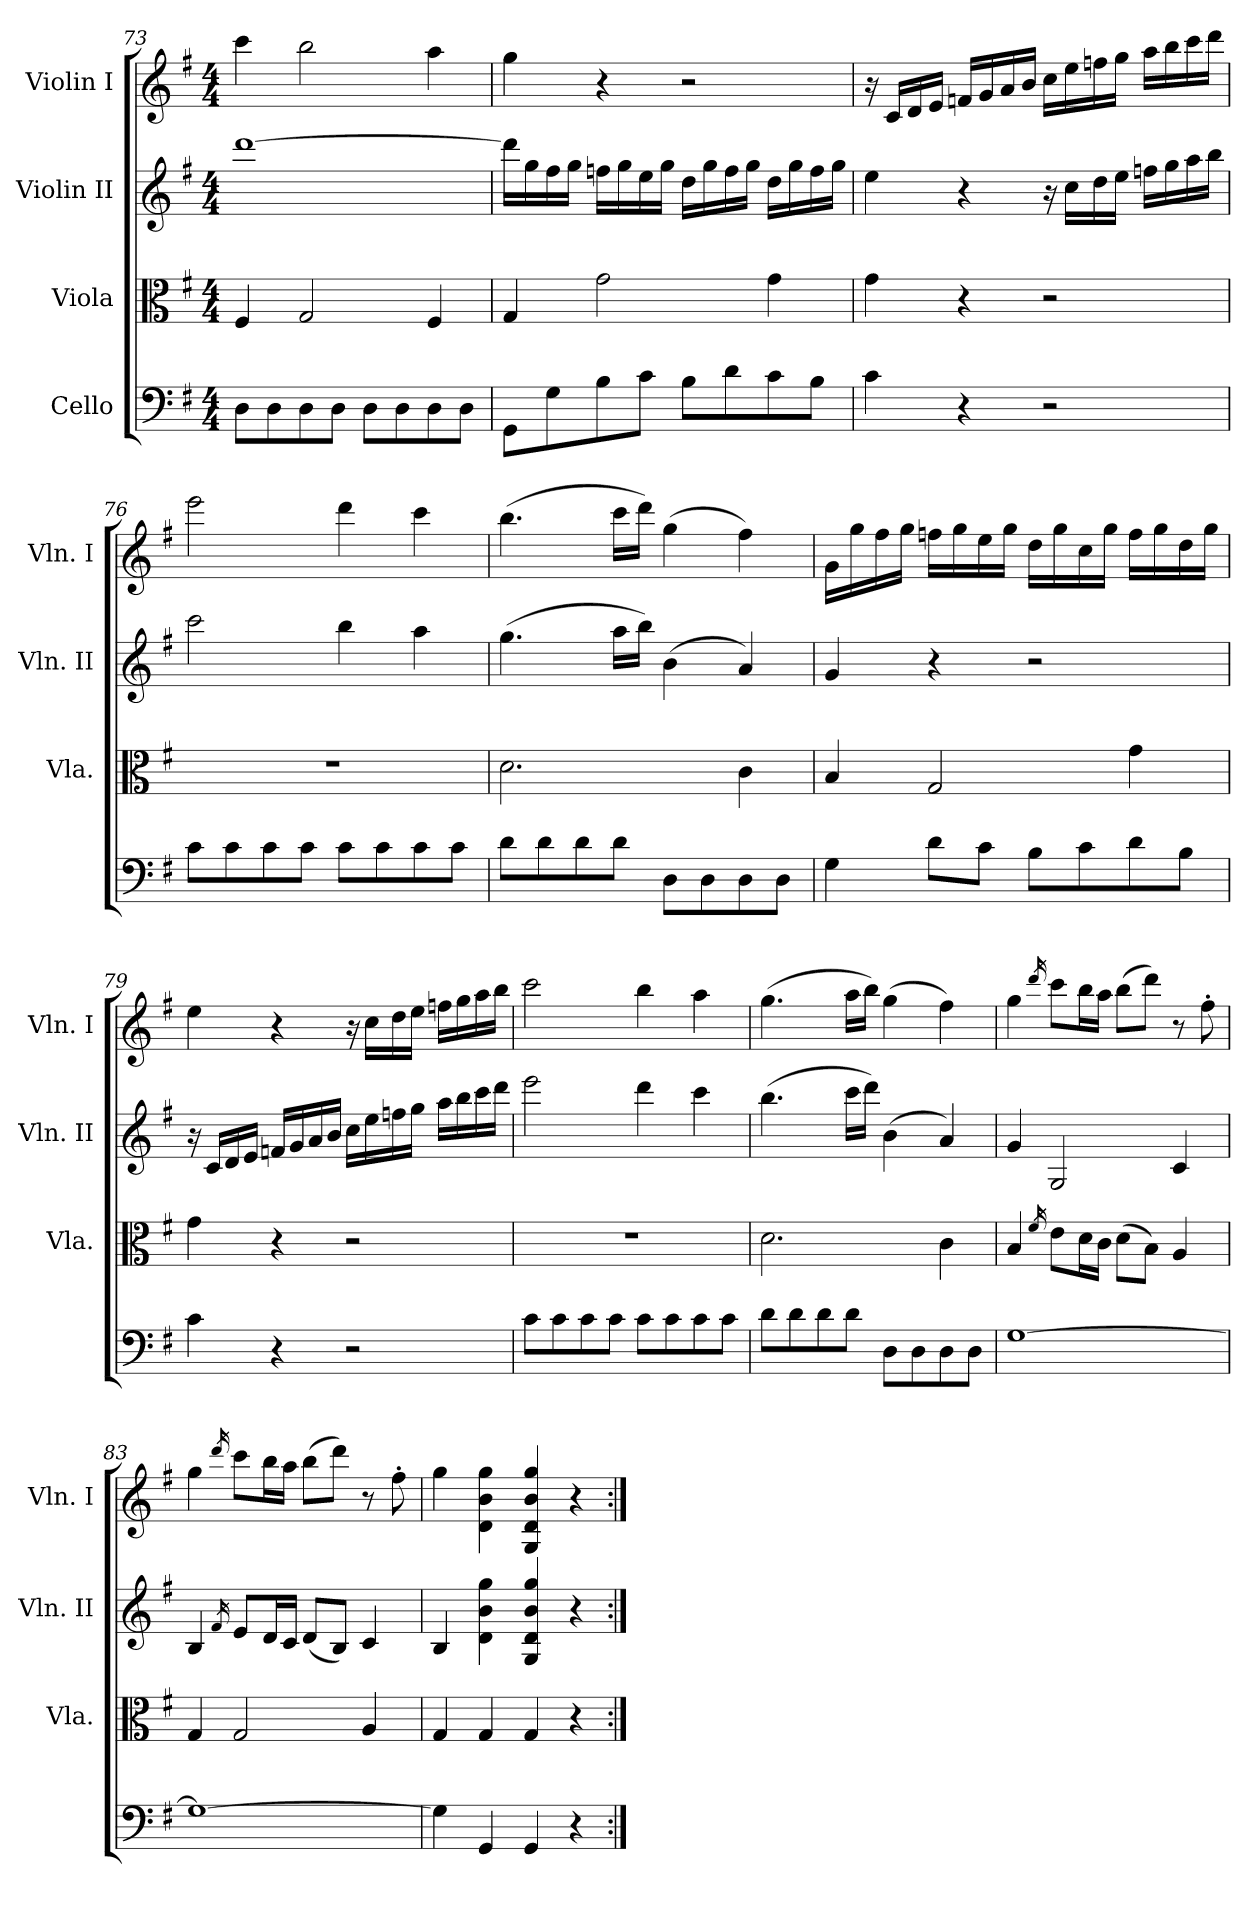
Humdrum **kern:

**kern	**kern	**kern	**kern
*part4	*part3	*part2	*part1
*staff4	*staff3	*staff2	*staff1
*I"Cello	*I"Viola	*I"Violin II	*I"Violin I
*	*I'Vla.	*I'Vln. II	*I'Vln. I
*clefF4	*clefC3	*clefG2	*clefG2
*k[f#]	*k[f#]	*k[f#]	*k[f#]
*G:	*G:	*G:	*G:
*M4/4	*M4/4	*M4/4	*M4/4
=73	=73	=73	=73
8D\L	4F#/	[1ddd	4ccc\
8D\	.	.	.
8D\	2G/	.	2bb\
8D\J	.	.	.
8D\L	.	.	.
8D\	.	.	.
8D\	4F#/	.	4aa\
8D\J	.	.	.
=74	=74	=74	=74
8GG\L	4G/	16ddd\LL]	4gg\
.	.	16gg\	.
8G\	.	16ff#\	.
.	.	16gg\JJ	.
8B\	2g\	16ffn\LL	4r
.	.	16gg\	.
8c\J	.	16ee\	.
.	.	16gg\JJ	.
8B\L	.	16dd\LL	2r
.	.	16gg\	.
8d\	.	16ff\	.
.	.	16gg\JJ	.
8c\	4g\	16dd\LL	.
.	.	16gg\	.
8B\J	.	16ff\	.
.	.	16gg\JJ	.
=75	=75	=75	=75
4c\	4g\	4ee\	16r
.	.	.	16c/LL
.	.	.	16d/
.	.	.	16e/JJ
4r	4r	4r	16fn/LL
.	.	.	16g/
.	.	.	16a/
.	.	.	16b/JJ
2r	2r	16r	16cc\LL
.	.	16cc\LL	16ee\
.	.	16dd\	16ffn\
.	.	16ee\JJ	16gg\JJ
.	.	16ffn\LL	16aa\LL
.	.	16gg\	16bb\
.	.	16aa\	16ccc\
.	.	16bb\JJ	16ddd\JJ
=76	=76	=76	=76
8c\L	1r	2ccc\	2eee\
8c\	.	.	.
8c\	.	.	.
8c\J	.	.	.
8c\L	.	4bb\	4ddd\
8c\	.	.	.
8c\	.	4aa\	4ccc\
8c\J	.	.	.
=77	=77	=77	=77
8d\L	2.d\	(4.gg\	(4.bb\
8d\	.	.	.
8d\	.	.	.
8d\J	.	16aa\LL	16ccc\LL
.	.	16bb\JJ)	16ddd\JJ)
8D\L	.	(4b\	(4gg\
8D\	.	.	.
8D\	4c\	4a/)	4ff#\)
8D\J	.	.	.
=78	=78	=78	=78
4G\	4B/	4g/	16g\LL
.	.	.	16gg\
.	.	.	16ff#\
.	.	.	16gg\JJ
8d\L	2G/	4r	16ffn\LL
.	.	.	16gg\
8c\J	.	.	16ee\
.	.	.	16gg\JJ
8B\L	.	2r	16dd\LL
.	.	.	16gg\
8c\	.	.	16cc\
.	.	.	16gg\JJ
8d\	4g\	.	16ff\LL
.	.	.	16gg\
8B\J	.	.	16dd\
.	.	.	16gg\JJ
=79	=79	=79	=79
4c\	4g\	16r	4ee\
.	.	16c/LL	.
.	.	16d/	.
.	.	16e/JJ	.
4r	4r	16fn/LL	4r
.	.	16g/	.
.	.	16a/	.
.	.	16b/JJ	.
2r	2r	16cc\LL	16r
.	.	16ee\	16cc\LL
.	.	16ffn\	16dd\
.	.	16gg\JJ	16ee\JJ
.	.	16aa\LL	16ffn\LL
.	.	16bb\	16gg\
.	.	16ccc\	16aa\
.	.	16ddd\JJ	16bb\JJ
=80	=80	=80	=80
8c\L	1r	2eee\	2ccc\
8c\	.	.	.
8c\	.	.	.
8c\J	.	.	.
8c\L	.	4ddd\	4bb\
8c\	.	.	.
8c\	.	4ccc\	4aa\
8c\J	.	.	.
=81	=81	=81	=81
8d\L	2.d\	(4.bb\	(4.gg\
8d\	.	.	.
8d\	.	.	.
8d\J	.	16ccc\LL	16aa\LL
.	.	16ddd\JJ)	16bb\JJ)
8D\L	.	(4b\	(4gg\
8D\	.	.	.
8D\	4c\	4a/)	4ff#\)
8D\J	.	.	.
=82	=82	=82	=82
[1G	4B/	4g/	4gg\
.	16qf#/	.	16qddd/
.	8e\L	2G/	8ccc\L
.	16d\L	.	16bb\L
.	16c\JJ	.	16aa\JJ
.	(8d\L	.	(8bb\L
.	8B\J)	.	8ddd\J)
.	4A/	4c/	8r
.	.	.	8ff#'>\
=83	=83	=83	=83
1G_	4G/	4B/	4gg\
.	.	16qf#/	16qddd/
.	2G/	8e/L	8ccc\L
.	.	16d/L	16bb\L
.	.	16c/JJ	16aa\JJ
.	.	(8d/L	(8bb\L
.	.	8B/J)	8ddd\J)
.	4A/	4c/	8r
.	.	.	8ff#'>\
=84	=84	=84	=84
4G\]	4G/	4B/	4gg\
4GG/	4G/	4d\ 4b\ 4gg\	4d\ 4b\ 4gg\
4GG/	4G/	4G/ 4d/ 4b/ 4gg/	4G/ 4d/ 4b/ 4gg/
4r	4r	4r	4r
=:|!	=:|!	=:|!	=:|!
*-	*-	*-	*-
